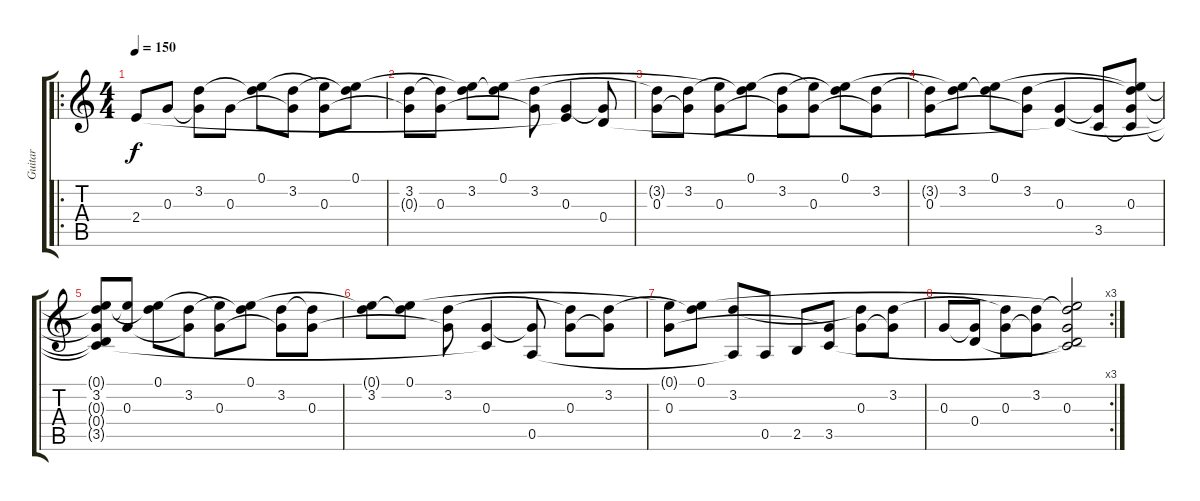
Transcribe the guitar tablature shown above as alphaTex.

\track ("Guitar" "Guitar") {instrument acousticguitarsteel}
\staff {score tabs}
\tuning (E4 B3 G3 D3 A2 E2) {hide}
\ro
\ts (4 4)
\tempo 150
\clef g2
\ks c
2.4.8{dy f instrument acousticguitarsteel} 0.3.8 (3.2 0.3{t}).8 0.3.8 (0.1 3.2{t}).8 (3.2 0.3{t}).8 (0.1{t} 0.3).8 (0.1 3.2{t}).8 |
(3.2 0.3{t}).8 (3.2{t} 0.3).8 (0.1{t} 3.2).8 (0.1 3.2{t}).8 (3.2 0.3{t}).8 (0.3 2.4{t}).4 (0.3{t} 0.4).8 |
(3.2{t} 0.3).8 (3.2 0.3{t}).8 (0.1{t} 0.3).8 (0.1 3.2{t}).8 (3.2 0.3{t}).8 (0.1{t} 0.3).8 (0.1 3.2{t}).8 (3.2 0.3{t}).8 |
(3.2{t} 0.3).8 (0.1{t} 3.2).8 (0.1 3.2{t}).8 (3.2 0.3{t}).8 (0.3 0.4{t}).4 (0.3{t} 3.5).8 (0.1{t} 3.2{t} 0.3 3.5{t}).8 |
(0.1{t} 3.2 0.3{t} 0.4{t} 3.5{t}).8 (0.1{t} 0.3).8 (0.1 3.2{t}).8 (3.2 0.3{t}).8 (0.1{t} 0.3).8 (0.1 3.2{t}).8 (3.2 0.3{t}).8 (3.2{t} 0.3).8 |
(0.1{t} 3.2).8 (0.1 3.2{t}).8 (3.2 0.3{t}).8 (0.3 3.5{t}).4 (0.3{t} 0.5).8 (3.2{t} 0.3).8 (3.2 0.3{t}).8 |
(0.1{t} 0.3).8 (0.1 3.2{t}).8 (3.2 0.5{t}).8 0.5.8 2.5.8 (0.3{t} 3.5).8 (3.2{t} 0.3).8 (3.2 0.3{t}).8 |
\rc 3
0.3.8 (0.3{t} 0.4).8 (3.2{t} 0.3).8 (3.2 0.3{t}).8 (0.1{t} 3.2{t} 0.3 0.4{t} 3.5{t}).2
